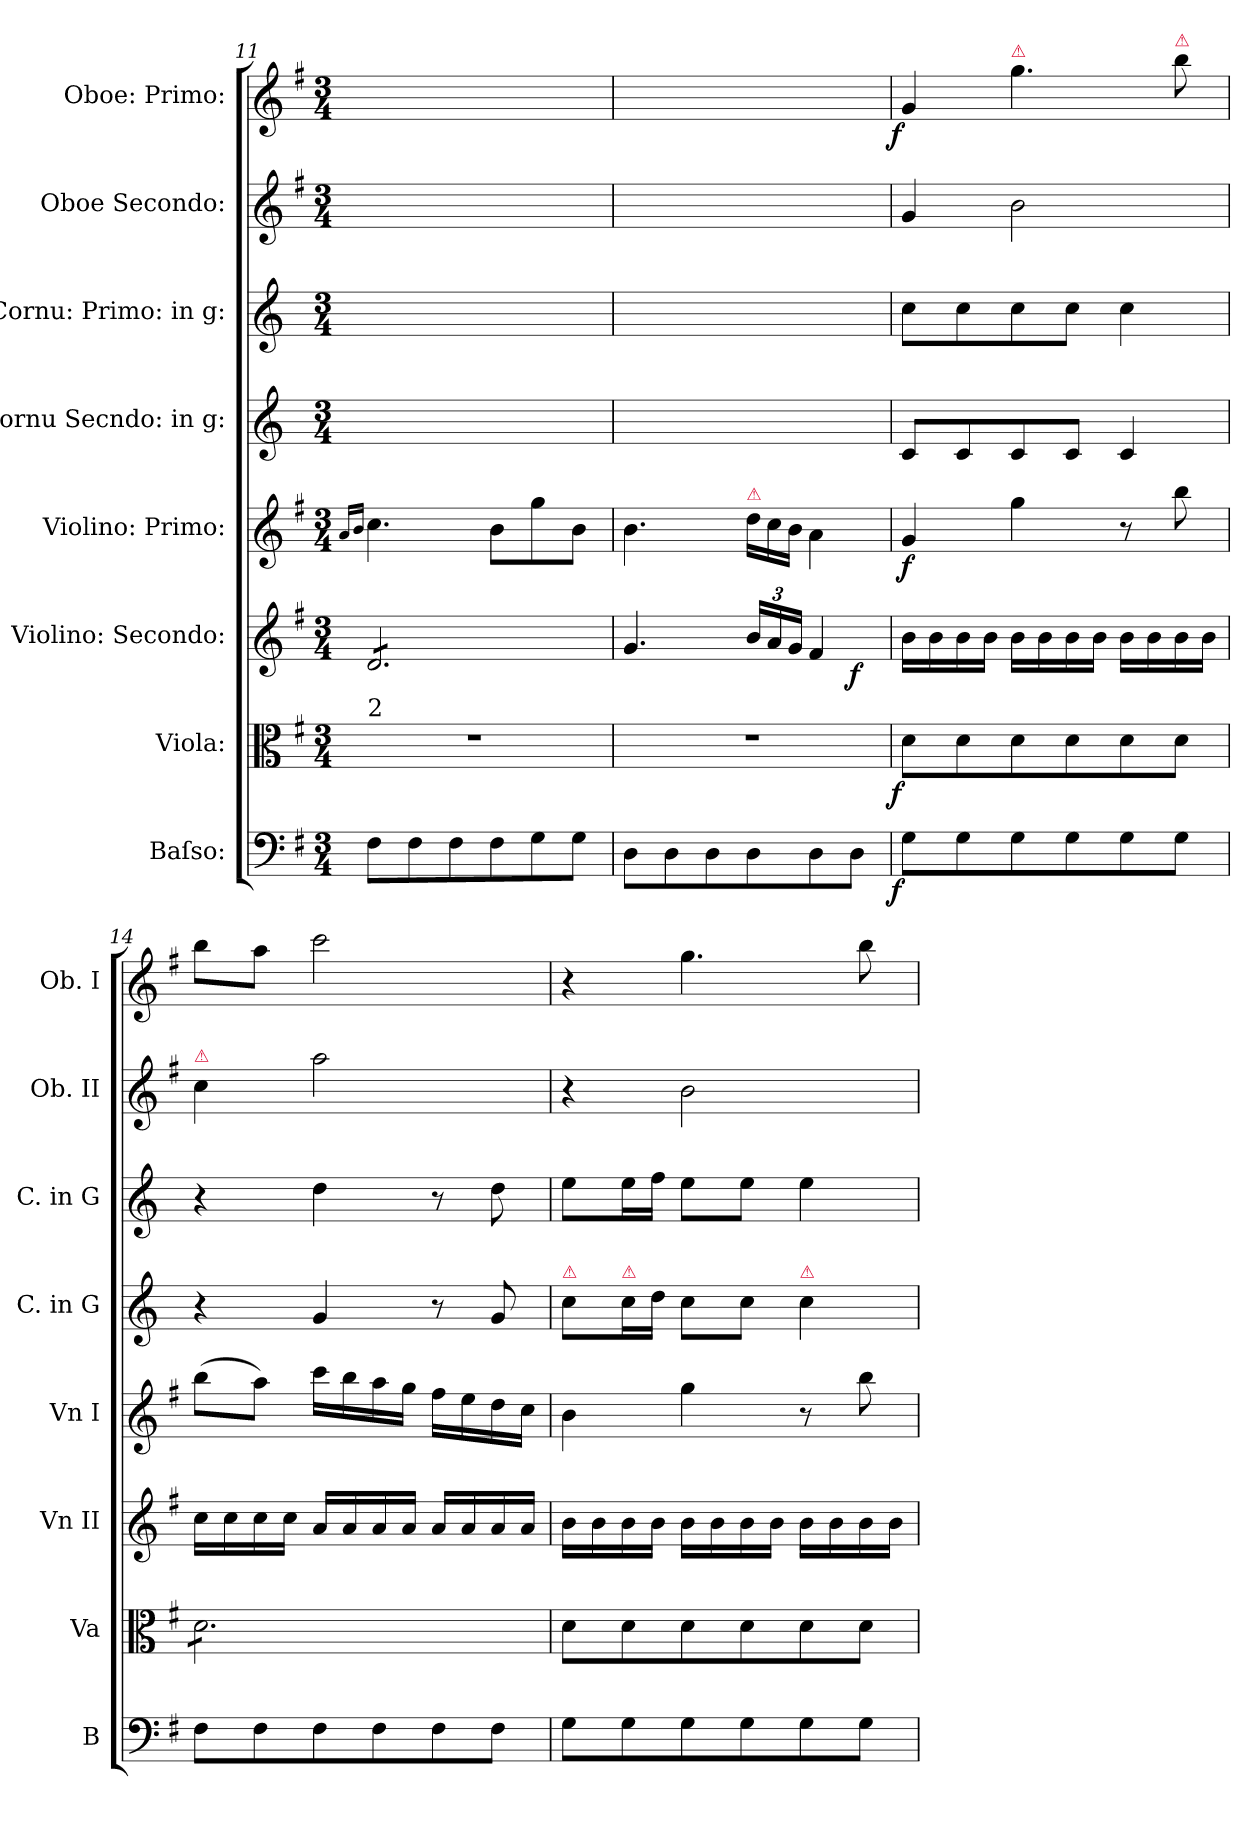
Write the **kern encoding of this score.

**kern	**dynam	**kern	**dynam	**kern	**dynam	**kern	**dynam	**kern	**kern	**kern	**kern	**dynam
*part8	*part8	*part7	*part7	*part6	*part6	*part5	*part5	*part4	*part3	*part2	*part1	*part1
*staff8	*staff8	*staff7	*staff7	*staff6	*staff6	*staff5	*staff5	*staff4	*staff3	*staff2	*staff1	*staff1
*I"Baſso:	*	*I"Viola:	*	*I"Violino: Secondo:	*	*I"Violino: Primo:	*	*I"Cornu Secndo: in g:	*I"Cornu: Primo: in g:	*I"Oboe Secondo:	*I"Oboe: Primo:	*
*I'B	*	*I'Va	*	*I'Vn II	*	*I'Vn I	*	*I'C. in G	*I'C. in G	*I'Ob. II	*I'Ob. I	*
*clefF4	*	*clefC3	*	*clefG2	*	*clefG2	*	*clefG2	*clefG2	*clefG2	*clefG2	*
*	*	*	*	*	*	*	*	*ITrd3c5	*ITrd3c5	*	*	*
*k[f#]	*	*k[f#]	*	*k[f#]	*	*k[f#]	*	*k[f#]	*k[f#]	*k[f#]	*k[f#]	*
*M3/4	*	*M3/4	*	*M3/4	*	*M3/4	*	*M3/4	*M3/4	*M3/4	*M3/4	*
=11	=11	=11	=11	=11	=11	=11	=11	=11	=11	=11	=11	=11
.	.	.	.	.	.	16qqa/LL	.	.	.	.	.	.
.	.	.	.	.	.	16qqb/JJ	.	.	.	.	.	.
!	!	!LO:TX:a:t=2	!	!	!	!	!	!	!	!	!	!
*	*	*	*	*tremolo	*	*	*	*	*	*	*	*
8F#\L	.	2.r	.	8d/L	.	4.cc\	.	2.ryy	2.ryy	2.ryy	2.ryy	.
8F#\	.	.	.	8d/	.	.	.	.	.	.	.	.
8F#\	.	.	.	8d/	.	.	.	.	.	.	.	.
8F#\	.	.	.	8d/	.	8b\L	.	.	.	.	.	.
8G\	.	.	.	8d/	.	8gg\	.	.	.	.	.	.
8G\J	.	.	.	8d/J	.	8b\J	.	.	.	.	.	.
*	*	*	*	*Xtremolo	*	*	*	*	*	*	*	*
=12	=12	=12	=12	=12	=12	=12	=12	=12	=12	=12	=12	=12
*	*	*	*	*^	*	*	*	*	*	*	*	*
8D\L	.	2.r	.	4.g/	2ryy	.	4.b\	.	2.ryy	2.ryy	2.ryy	2.ryy	.
8D\	.	.	.	.	.	.	.	.	.	.	.	.	.
8D\	.	.	.	.	.	.	.	.	.	.	.	.	.
*	*	*	*	*	*	*	*Xtuplet	*	*	*	*	*	*
!	!	!	!	!	!	!	!LO:TX:a:color=crimson:t=⚠	!	!	!	!	!	!
8D\	.	.	.	24b/LL	.	.	24dd\LL	.	.	.	.	.	.
.	.	.	.	24a/	.	.	24cc\	.	.	.	.	.	.
.	.	.	.	24g/JJ	.	.	24b\JJ	.	.	.	.	.	.
8D\	.	.	.	4f#/	8ryy	.	4a\	.	.	.	.	.	.
8D\J	.	.	.	.	8ryy	f	.	.	.	.	.	.	.
=13	=13	=13	=13	=13	=13	=13	=13	=13	=13	=13	=13	=13	=13
!	!	!	!	!LO:TX:a:color=crimson:t=⚠	!	!	!	!	!	!	!	!	!
!	!LO:DY:b:rj	!	!LO:DY:b:rj	!	!	!	!	!LO:DY:b	!	!	!	!	!LO:DY:b:rj
*	*	*	*	*v	*v	*	*	*	*	*	*	*	*
8G\L	f	8d\L	f	16b\LL	.	4g/	f	8G/L	8g\L	4g/	4g/	f
.	.	.	.	16b\	.	.	.	.	.	.	.	.
8G\	.	8d\	.	16b\	.	.	.	8G/	8g\	.	.	.
.	.	.	.	16b\JJ	.	.	.	.	.	.	.	.
!	!	!	!	!	!	!	!	!	!	!	!LO:TX:a:color=crimson:t=⚠	!
8G\	.	8d\	.	16b\LL	.	4gg\	.	8G/	8g\	2b\	4.gg\	.
.	.	.	.	16b\	.	.	.	.	.	.	.	.
8G\	.	8d\	.	16b\	.	.	.	8G/J	8g\J	.	.	.
.	.	.	.	16b\JJ	.	.	.	.	.	.	.	.
8G\	.	8d\	.	16b\LL	.	8r	.	4G/	4g\	.	.	.
.	.	.	.	16b\	.	.	.	.	.	.	.	.
!	!	!	!	!	!	!	!	!	!	!	!LO:TX:a:color=crimson:t=⚠	!
8G\J	.	8d\J	.	16b\	.	8bb\	.	.	.	.	8bb\	.
.	.	.	.	16b\JJ	.	.	.	.	.	.	.	.
=14	=14	=14	=14	=14	=14	=14	=14	=14	=14	=14	=14	=14
!	!	!	!	!	!	!	!	!	!	!LO:TX:a:color=crimson:t=⚠	!	!
*	*	*tremolo	*	*	*	*	*	*	*	*	*	*
8F#\L	.	8d\L	.	16cc\LL	.	(>8bb\L	.	4r	4r	4cc\	8bb\L	.
.	.	.	.	16cc\	.	.	.	.	.	.	.	.
8F#\	.	8d\	.	16cc\	.	8aa\J)	.	.	.	.	8aa\J	.
.	.	.	.	16cc\JJ	.	.	.	.	.	.	.	.
8F#\	.	8d\	.	16a/LL	.	16ccc\LL	.	4d/	4a\	2aa\	2ccc\	.
.	.	.	.	16a/	.	16bb\	.	.	.	.	.	.
8F#\	.	8d\	.	16a/	.	16aa\	.	.	.	.	.	.
.	.	.	.	16a/JJ	.	16gg\JJ	.	.	.	.	.	.
8F#\	.	8d\	.	16a/LL	.	16ff#\LL	.	8r	8r	.	.	.
.	.	.	.	16a/	.	16ee\	.	.	.	.	.	.
8F#\J	.	8d\J	.	16a/	.	16dd\	.	8d/	8a\	.	.	.
*	*	*Xtremolo	*	*	*	*	*	*	*	*	*	*
.	.	.	.	16a/JJ	.	16cc\JJ	.	.	.	.	.	.
=15	=15	=15	=15	=15	=15	=15	=15	=15	=15	=15	=15	=15
!	!	!	!	!	!	!	!	!LO:TX:a:color=crimson:t=⚠	!	!	!	!
8G\L	.	8d\L	.	16b\LL	.	4b\	.	8g\L	8b\L	4r	4r	.
.	.	.	.	16b\	.	.	.	.	.	.	.	.
!	!	!	!	!	!	!	!	!LO:TX:a:color=crimson:t=⚠	!	!	!	!
8G\	.	8d\	.	16b\	.	.	.	16g\L	16b\L	.	.	.
.	.	.	.	16b\JJ	.	.	.	16a\JJ	16cc\JJ	.	.	.
8G\	.	8d\	.	16b\LL	.	4gg\	.	8g\L	8b\L	2b\	4.gg\	.
.	.	.	.	16b\	.	.	.	.	.	.	.	.
8G\	.	8d\	.	16b\	.	.	.	8g\J	8b\J	.	.	.
.	.	.	.	16b\JJ	.	.	.	.	.	.	.	.
!	!	!	!	!	!	!	!	!LO:TX:a:color=crimson:t=⚠	!	!	!	!
8G\	.	8d\	.	16b\LL	.	8r	.	4g\	4b\	.	.	.
.	.	.	.	16b\	.	.	.	.	.	.	.	.
8G\J	.	8d\J	.	16b\	.	8bb\	.	.	.	.	8bb\	.
.	.	.	.	16b\JJ	.	.	.	.	.	.	.	.
=	=	=	=	=	=	=	=	=	=	=	=	=
*-	*-	*-	*-	*-	*-	*-	*-	*-	*-	*-	*-	*-
